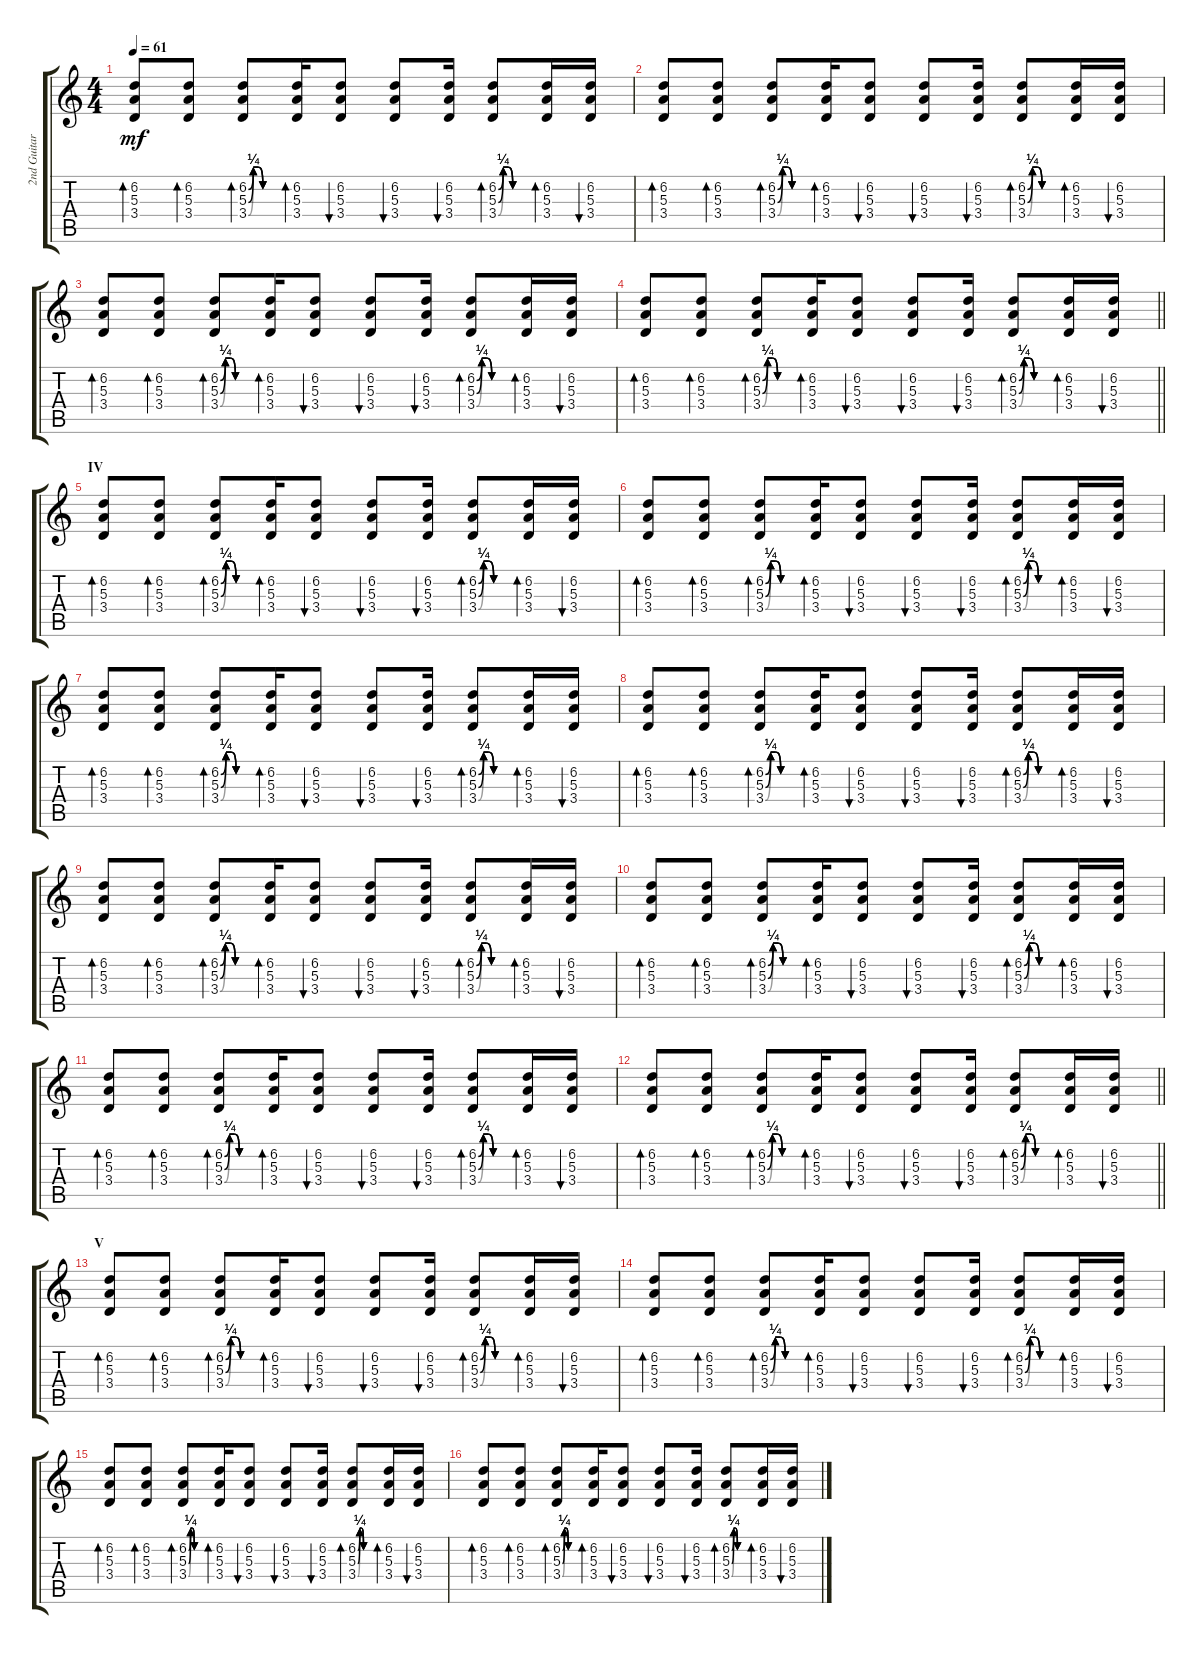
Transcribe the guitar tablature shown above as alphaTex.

\track ("2nd Guitar" "2nd Guitar") {instrument acousticguitarsteel}
\staff {score tabs}
\tuning (Db4 Ab3 E3 B2 Gb2 Db2) {hide}
\ts (4 4)
\tempo 61
\clef g2
\ks c
(6.2 5.3 3.4).8{bd 30 dy mf} (6.2 5.3 3.4).8{bd 30} (6.2{be (custom 0 0 10 1 20 1 30 0 60 0)} 5.3{be (custom 0 0 10 1 20 1 30 0 60 0)} 3.4{be (custom 0 0 10 1 20 1 30 0 60 0)}).8{bd 30} (6.2 5.3 3.4).16{bd 30} (6.2 5.3 3.4).8{bu 30} (6.2 5.3 3.4).8{bu 30} (6.2 5.3 3.4).16{bu 30} (6.2{be (custom 0 0 10 1 20 1 30 0 60 0)} 5.3{be (custom 0 0 10 1 20 1 30 0 60 0)} 3.4{be (custom 0 0 10 1 20 1 30 0 60 0)}).8{bd 30} (6.2 5.3 3.4).16{bd 30} (6.2 5.3 3.4).16{bu 30} |
(6.2 5.3 3.4).8{bd 30} (6.2 5.3 3.4).8{bd 30} (6.2{be (custom 0 0 10 1 20 1 30 0 60 0)} 5.3{be (custom 0 0 10 1 20 1 30 0 60 0)} 3.4{be (custom 0 0 10 1 20 1 30 0 60 0)}).8{bd 30} (6.2 5.3 3.4).16{bd 30} (6.2 5.3 3.4).8{bu 30} (6.2 5.3 3.4).8{bu 30} (6.2 5.3 3.4).16{bu 30} (6.2{be (custom 0 0 10 1 20 1 30 0 60 0)} 5.3{be (custom 0 0 10 1 20 1 30 0 60 0)} 3.4{be (custom 0 0 10 1 20 1 30 0 60 0)}).8{bd 30} (6.2 5.3 3.4).16{bd 30} (6.2 5.3 3.4).16{bu 30} |
(6.2 5.3 3.4).8{bd 30} (6.2 5.3 3.4).8{bd 30} (6.2{be (custom 0 0 10 1 20 1 30 0 60 0)} 5.3{be (custom 0 0 10 1 20 1 30 0 60 0)} 3.4{be (custom 0 0 10 1 20 1 30 0 60 0)}).8{bd 30} (6.2 5.3 3.4).16{bd 30} (6.2 5.3 3.4).8{bu 30} (6.2 5.3 3.4).8{bu 30} (6.2 5.3 3.4).16{bu 30} (6.2{be (custom 0 0 10 1 20 1 30 0 60 0)} 5.3{be (custom 0 0 10 1 20 1 30 0 60 0)} 3.4{be (custom 0 0 10 1 20 1 30 0 60 0)}).8{bd 30} (6.2 5.3 3.4).16{bd 30} (6.2 5.3 3.4).16{bu 30} |
\barLineRight lightlight
(6.2 5.3 3.4).8{bd 30} (6.2 5.3 3.4).8{bd 30} (6.2{be (custom 0 0 10 1 20 1 30 0 60 0)} 5.3{be (custom 0 0 10 1 20 1 30 0 60 0)} 3.4{be (custom 0 0 10 1 20 1 30 0 60 0)}).8{bd 30} (6.2 5.3 3.4).16{bd 30} (6.2 5.3 3.4).8{bu 30} (6.2 5.3 3.4).8{bu 30} (6.2 5.3 3.4).16{bu 30} (6.2{be (custom 0 0 10 1 20 1 30 0 60 0)} 5.3{be (custom 0 0 10 1 20 1 30 0 60 0)} 3.4{be (custom 0 0 10 1 20 1 30 0 60 0)}).8{bd 30} (6.2 5.3 3.4).16{bd 30} (6.2 5.3 3.4).16{bu 30} |
\section ("" "IV")
(6.2 5.3 3.4).8{bd 30 volume 2} (6.2 5.3 3.4).8{bd 30} (6.2{be (custom 0 0 10 1 20 1 30 0 60 0)} 5.3{be (custom 0 0 10 1 20 1 30 0 60 0)} 3.4{be (custom 0 0 10 1 20 1 30 0 60 0)}).8{bd 30} (6.2 5.3 3.4).16{bd 30} (6.2 5.3 3.4).8{bu 30} (6.2 5.3 3.4).8{bu 30} (6.2 5.3 3.4).16{bu 30} (6.2{be (custom 0 0 10 1 20 1 30 0 60 0)} 5.3{be (custom 0 0 10 1 20 1 30 0 60 0)} 3.4{be (custom 0 0 10 1 20 1 30 0 60 0)}).8{bd 30} (6.2 5.3 3.4).16{bd 30} (6.2 5.3 3.4).16{bu 30} |
(6.2 5.3 3.4).8{bd 30} (6.2 5.3 3.4).8{bd 30} (6.2{be (custom 0 0 10 1 20 1 30 0 60 0)} 5.3{be (custom 0 0 10 1 20 1 30 0 60 0)} 3.4{be (custom 0 0 10 1 20 1 30 0 60 0)}).8{bd 30} (6.2 5.3 3.4).16{bd 30} (6.2 5.3 3.4).8{bu 30} (6.2 5.3 3.4).8{bu 30} (6.2 5.3 3.4).16{bu 30} (6.2{be (custom 0 0 10 1 20 1 30 0 60 0)} 5.3{be (custom 0 0 10 1 20 1 30 0 60 0)} 3.4{be (custom 0 0 10 1 20 1 30 0 60 0)}).8{bd 30} (6.2 5.3 3.4).16{bd 30} (6.2 5.3 3.4).16{bu 30} |
(6.2 5.3 3.4).8{bd 30} (6.2 5.3 3.4).8{bd 30} (6.2{be (custom 0 0 10 1 20 1 30 0 60 0)} 5.3{be (custom 0 0 10 1 20 1 30 0 60 0)} 3.4{be (custom 0 0 10 1 20 1 30 0 60 0)}).8{bd 30} (6.2 5.3 3.4).16{bd 30} (6.2 5.3 3.4).8{bu 30} (6.2 5.3 3.4).8{bu 30} (6.2 5.3 3.4).16{bu 30} (6.2{be (custom 0 0 10 1 20 1 30 0 60 0)} 5.3{be (custom 0 0 10 1 20 1 30 0 60 0)} 3.4{be (custom 0 0 10 1 20 1 30 0 60 0)}).8{bd 30} (6.2 5.3 3.4).16{bd 30} (6.2 5.3 3.4).16{bu 30} |
(6.2 5.3 3.4).8{bd 30} (6.2 5.3 3.4).8{bd 30} (6.2{be (custom 0 0 10 1 20 1 30 0 60 0)} 5.3{be (custom 0 0 10 1 20 1 30 0 60 0)} 3.4{be (custom 0 0 10 1 20 1 30 0 60 0)}).8{bd 30} (6.2 5.3 3.4).16{bd 30} (6.2 5.3 3.4).8{bu 30} (6.2 5.3 3.4).8{bu 30} (6.2 5.3 3.4).16{bu 30} (6.2{be (custom 0 0 10 1 20 1 30 0 60 0)} 5.3{be (custom 0 0 10 1 20 1 30 0 60 0)} 3.4{be (custom 0 0 10 1 20 1 30 0 60 0)}).8{bd 30} (6.2 5.3 3.4).16{bd 30} (6.2 5.3 3.4).16{bu 30} |
(6.2 5.3 3.4).8{bd 30} (6.2 5.3 3.4).8{bd 30} (6.2{be (custom 0 0 10 1 20 1 30 0 60 0)} 5.3{be (custom 0 0 10 1 20 1 30 0 60 0)} 3.4{be (custom 0 0 10 1 20 1 30 0 60 0)}).8{bd 30} (6.2 5.3 3.4).16{bd 30} (6.2 5.3 3.4).8{bu 30} (6.2 5.3 3.4).8{bu 30} (6.2 5.3 3.4).16{bu 30} (6.2{be (custom 0 0 10 1 20 1 30 0 60 0)} 5.3{be (custom 0 0 10 1 20 1 30 0 60 0)} 3.4{be (custom 0 0 10 1 20 1 30 0 60 0)}).8{bd 30} (6.2 5.3 3.4).16{bd 30} (6.2 5.3 3.4).16{bu 30} |
(6.2 5.3 3.4).8{bd 30} (6.2 5.3 3.4).8{bd 30} (6.2{be (custom 0 0 10 1 20 1 30 0 60 0)} 5.3{be (custom 0 0 10 1 20 1 30 0 60 0)} 3.4{be (custom 0 0 10 1 20 1 30 0 60 0)}).8{bd 30} (6.2 5.3 3.4).16{bd 30} (6.2 5.3 3.4).8{bu 30} (6.2 5.3 3.4).8{bu 30} (6.2 5.3 3.4).16{bu 30} (6.2{be (custom 0 0 10 1 20 1 30 0 60 0)} 5.3{be (custom 0 0 10 1 20 1 30 0 60 0)} 3.4{be (custom 0 0 10 1 20 1 30 0 60 0)}).8{bd 30} (6.2 5.3 3.4).16{bd 30} (6.2 5.3 3.4).16{bu 30} |
(6.2 5.3 3.4).8{bd 30} (6.2 5.3 3.4).8{bd 30} (6.2{be (custom 0 0 10 1 20 1 30 0 60 0)} 5.3{be (custom 0 0 10 1 20 1 30 0 60 0)} 3.4{be (custom 0 0 10 1 20 1 30 0 60 0)}).8{bd 30} (6.2 5.3 3.4).16{bd 30} (6.2 5.3 3.4).8{bu 30} (6.2 5.3 3.4).8{bu 30} (6.2 5.3 3.4).16{bu 30} (6.2{be (custom 0 0 10 1 20 1 30 0 60 0)} 5.3{be (custom 0 0 10 1 20 1 30 0 60 0)} 3.4{be (custom 0 0 10 1 20 1 30 0 60 0)}).8{bd 30} (6.2 5.3 3.4).16{bd 30} (6.2 5.3 3.4).16{bu 30} |
\barLineRight lightlight
(6.2 5.3 3.4).8{bd 30} (6.2 5.3 3.4).8{bd 30} (6.2{be (custom 0 0 10 1 20 1 30 0 60 0)} 5.3{be (custom 0 0 10 1 20 1 30 0 60 0)} 3.4{be (custom 0 0 10 1 20 1 30 0 60 0)}).8{bd 30} (6.2 5.3 3.4).16{bd 30} (6.2 5.3 3.4).8{bu 30} (6.2 5.3 3.4).8{bu 30} (6.2 5.3 3.4).16{bu 30} (6.2{be (custom 0 0 10 1 20 1 30 0 60 0)} 5.3{be (custom 0 0 10 1 20 1 30 0 60 0)} 3.4{be (custom 0 0 10 1 20 1 30 0 60 0)}).8{bd 30} (6.2 5.3 3.4).16{bd 30} (6.2 5.3 3.4).16{bu 30} |
\section ("" "V")
(6.2 5.3 3.4).8{bd 30 volume 8} (6.2 5.3 3.4).8{bd 30} (6.2{be (custom 0 0 10 1 20 1 30 0 60 0)} 5.3{be (custom 0 0 10 1 20 1 30 0 60 0)} 3.4{be (custom 0 0 10 1 20 1 30 0 60 0)}).8{bd 30} (6.2 5.3 3.4).16{bd 30} (6.2 5.3 3.4).8{bu 30} (6.2 5.3 3.4).8{bu 30} (6.2 5.3 3.4).16{bu 30} (6.2{be (custom 0 0 10 1 20 1 30 0 60 0)} 5.3{be (custom 0 0 10 1 20 1 30 0 60 0)} 3.4{be (custom 0 0 10 1 20 1 30 0 60 0)}).8{bd 30} (6.2 5.3 3.4).16{bd 30} (6.2 5.3 3.4).16{bu 30} |
(6.2 5.3 3.4).8{bd 30} (6.2 5.3 3.4).8{bd 30} (6.2{be (custom 0 0 10 1 20 1 30 0 60 0)} 5.3{be (custom 0 0 10 1 20 1 30 0 60 0)} 3.4{be (custom 0 0 10 1 20 1 30 0 60 0)}).8{bd 30} (6.2 5.3 3.4).16{bd 30} (6.2 5.3 3.4).8{bu 30} (6.2 5.3 3.4).8{bu 30} (6.2 5.3 3.4).16{bu 30} (6.2{be (custom 0 0 10 1 20 1 30 0 60 0)} 5.3{be (custom 0 0 10 1 20 1 30 0 60 0)} 3.4{be (custom 0 0 10 1 20 1 30 0 60 0)}).8{bd 30} (6.2 5.3 3.4).16{bd 30} (6.2 5.3 3.4).16{bu 30} |
(6.2 5.3 3.4).8{bd 30} (6.2 5.3 3.4).8{bd 30} (6.2{be (custom 0 0 10 1 20 1 30 0 60 0)} 5.3{be (custom 0 0 10 1 20 1 30 0 60 0)} 3.4{be (custom 0 0 10 1 20 1 30 0 60 0)}).8{bd 30} (6.2 5.3 3.4).16{bd 30} (6.2 5.3 3.4).8{bu 30} (6.2 5.3 3.4).8{bu 30} (6.2 5.3 3.4).16{bu 30} (6.2{be (custom 0 0 10 1 20 1 30 0 60 0)} 5.3{be (custom 0 0 10 1 20 1 30 0 60 0)} 3.4{be (custom 0 0 10 1 20 1 30 0 60 0)}).8{bd 30} (6.2 5.3 3.4).16{bd 30} (6.2 5.3 3.4).16{bu 30} |
(6.2 5.3 3.4).8{bd 30} (6.2 5.3 3.4).8{bd 30} (6.2{be (custom 0 0 10 1 20 1 30 0 60 0)} 5.3{be (custom 0 0 10 1 20 1 30 0 60 0)} 3.4{be (custom 0 0 10 1 20 1 30 0 60 0)}).8{bd 30} (6.2 5.3 3.4).16{bd 30} (6.2 5.3 3.4).8{bu 30} (6.2 5.3 3.4).8{bu 30} (6.2 5.3 3.4).16{bu 30} (6.2{be (custom 0 0 10 1 20 1 30 0 60 0)} 5.3{be (custom 0 0 10 1 20 1 30 0 60 0)} 3.4{be (custom 0 0 10 1 20 1 30 0 60 0)}).8{bd 30} (6.2 5.3 3.4).16{bd 30} (6.2 5.3 3.4).16{bu 30}
